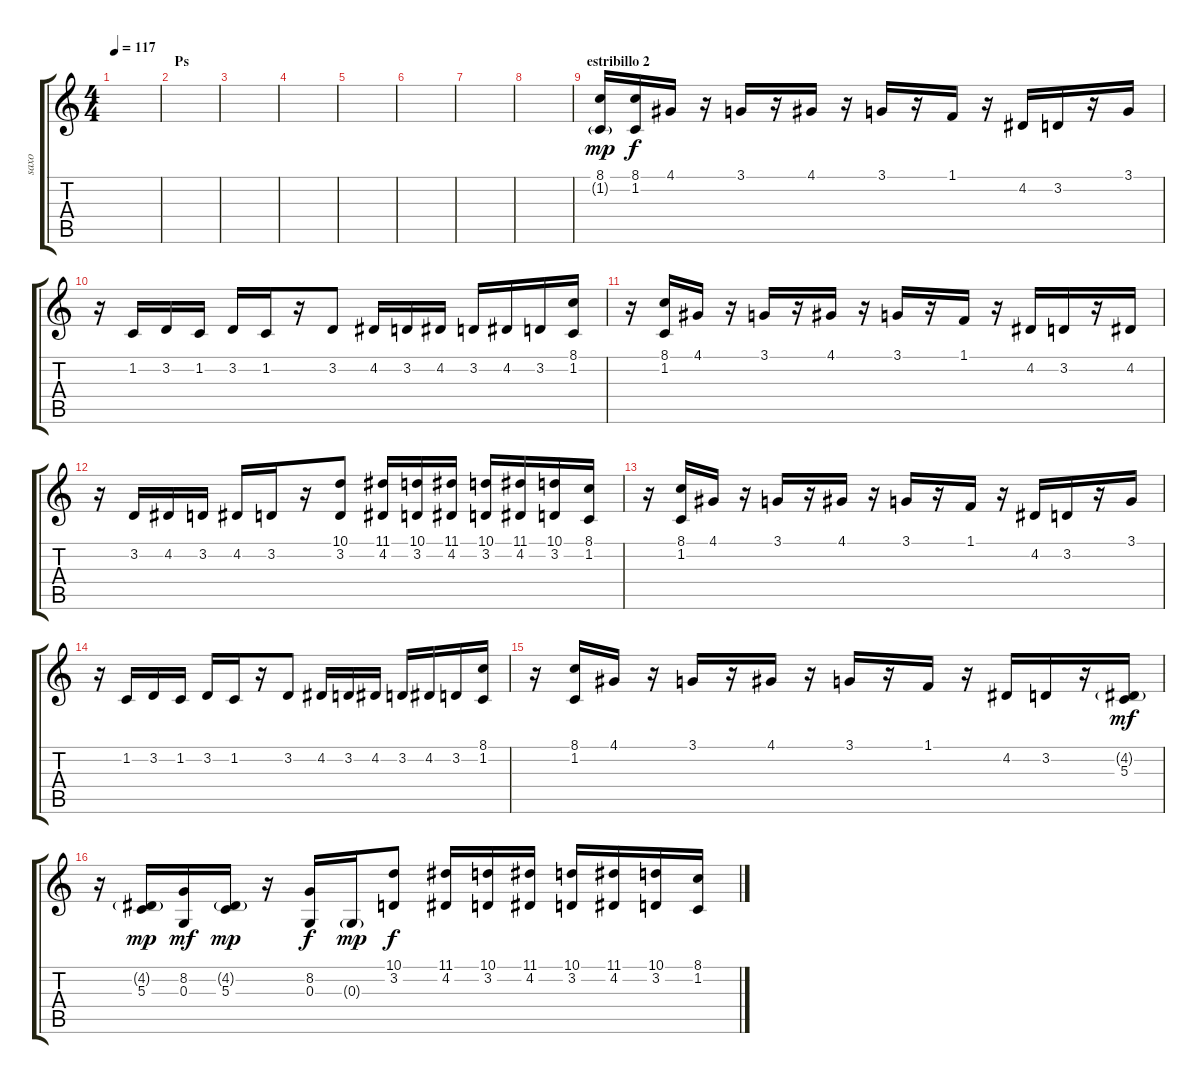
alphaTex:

\track ("saxo" "saxo") {instrument tenorsax}
\staff {score tabs}
\tuning (E4 B3 G3 D3 A2 E2) {hide}
\ts (4 4)
\tempo 117
\clef g2
\ks c
|
\section ("" "Ps")
|
|
|
|
|
|
|
\section ("" "estribillo 2")
(8.1 1.2{g}).16{dy mp} (8.1 1.2).16{dy f} 4.1.16 r.16 3.1.16 r.16 4.1.16 r.16 3.1.16 r.16 1.1.16 r.16 4.2.16 3.2.16 r.16 3.1.16 |
r.16 1.2.16 3.2.16 1.2.16 3.2.16 1.2.16 r.16 3.2.8 4.2.16 3.2.16 4.2.16 3.2.16 4.2.16 3.2.16 (8.1 1.2).16 |
r.16 (8.1 1.2).16 4.1.16 r.16 3.1.16 r.16 4.1.16 r.16 3.1.16 r.16 1.1.16 r.16 4.2.16 3.2.16 r.16 4.2.16 |
r.16 3.2.16 4.2.16 3.2.16 4.2.16 3.2.16 r.16 (10.1 3.2).8 (11.1 4.2).16 (10.1 3.2).16 (11.1 4.2).16 (10.1 3.2).16 (11.1 4.2).16 (10.1 3.2).16 (8.1 1.2).16 |
r.16 (8.1 1.2).16 4.1.16 r.16 3.1.16 r.16 4.1.16 r.16 3.1.16 r.16 1.1.16 r.16 4.2.16 3.2.16 r.16 3.1.16 |
r.16 1.2.16 3.2.16 1.2.16 3.2.16 1.2.16 r.16 3.2.8 4.2.16 3.2.16 4.2.16 3.2.16 4.2.16 3.2.16 (8.1 1.2).16 |
r.16 (8.1 1.2).16 4.1.16 r.16 3.1.16 r.16 4.1.16 r.16 3.1.16 r.16 1.1.16 r.16 4.2.16 3.2.16 r.16 (4.2{g} 5.3).16{dy mf} |
r.16 (4.2{g} 5.3).16{dy mp} (8.2 0.3).16{dy mf} (4.2{g} 5.3).16{dy mp} r.16 (8.2 0.3).16{dy f} 0.3{g}.16{dy mp} (10.1 3.2).8{dy f} (11.1 4.2).16 (10.1 3.2).16 (11.1 4.2).16 (10.1 3.2).16 (11.1 4.2).16 (10.1 3.2).16 (8.1 1.2).16
